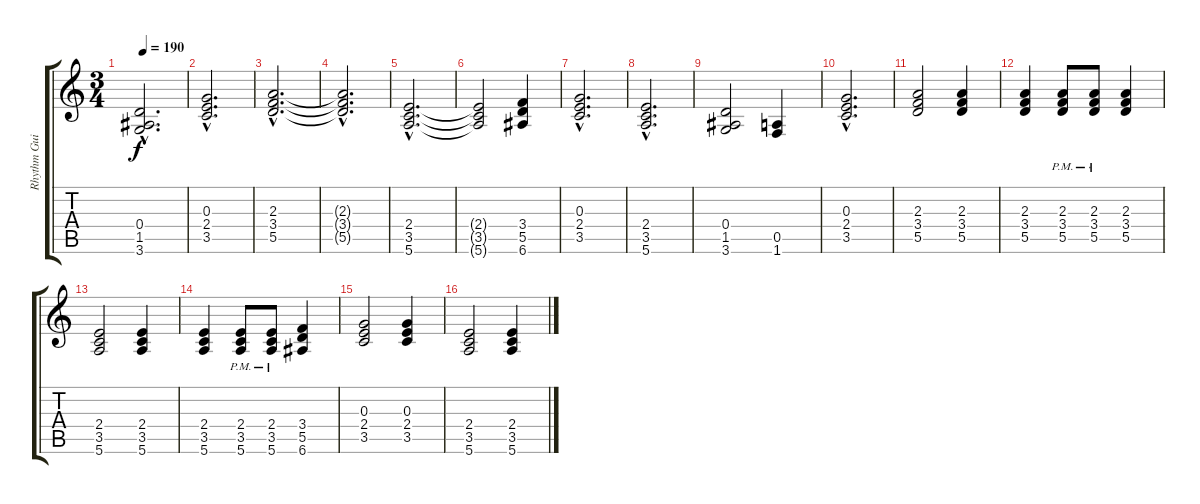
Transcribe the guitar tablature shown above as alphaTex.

\track ("Rhythm Guitar" "Rhythm Gui") {instrument distortionguitar}
\staff {score tabs}
\tuning (E4 B3 G3 D3 A2 E2) {hide}
\ts (3 4)
\tempo 190
\clef g2
\ks c
(0.4{hac} 1.5{hac} 3.6{hac}).2{d dy f} |
(0.3{hac} 2.4{hac} 3.5{hac}).2{d} |
(2.3{hac} 3.4{hac} 5.5{hac}).2{d} |
(2.3{hac t} 3.4{hac t} 5.5{hac t}).2{d} |
(2.4{hac} 3.5{hac} 5.6{hac}).2{d} |
(2.4{t} 3.5{t} 5.6{t}).2 (3.4 5.5 6.6).4 |
(0.3{hac} 2.4{hac} 3.5{hac}).2{d} |
(2.4{hac} 3.5{hac} 5.6{hac}).2{d} |
(0.4 1.5 3.6).2 (0.5 1.6).4 |
(0.3{hac} 2.4{hac} 3.5{hac}).2{d} |
(2.3 3.4 5.5).2 (2.3 3.4 5.5).4 |
(2.3 3.4 5.5).4 (2.3{pm} 3.4{pm} 5.5{pm}).8 (2.3{pm} 3.4{pm} 5.5{pm}).8 (2.3 3.4 5.5).4 |
(2.4 3.5 5.6).2 (2.4 3.5 5.6).4 |
(2.4 3.5 5.6).4 (2.4{pm} 3.5{pm} 5.6{pm}).8 (2.4{pm} 3.5{pm} 5.6{pm}).8 (3.4 5.5 6.6).4 |
(0.3 2.4 3.5).2 (0.3 2.4 3.5).4 |
(2.4 3.5 5.6).2 (2.4 3.5 5.6).4
